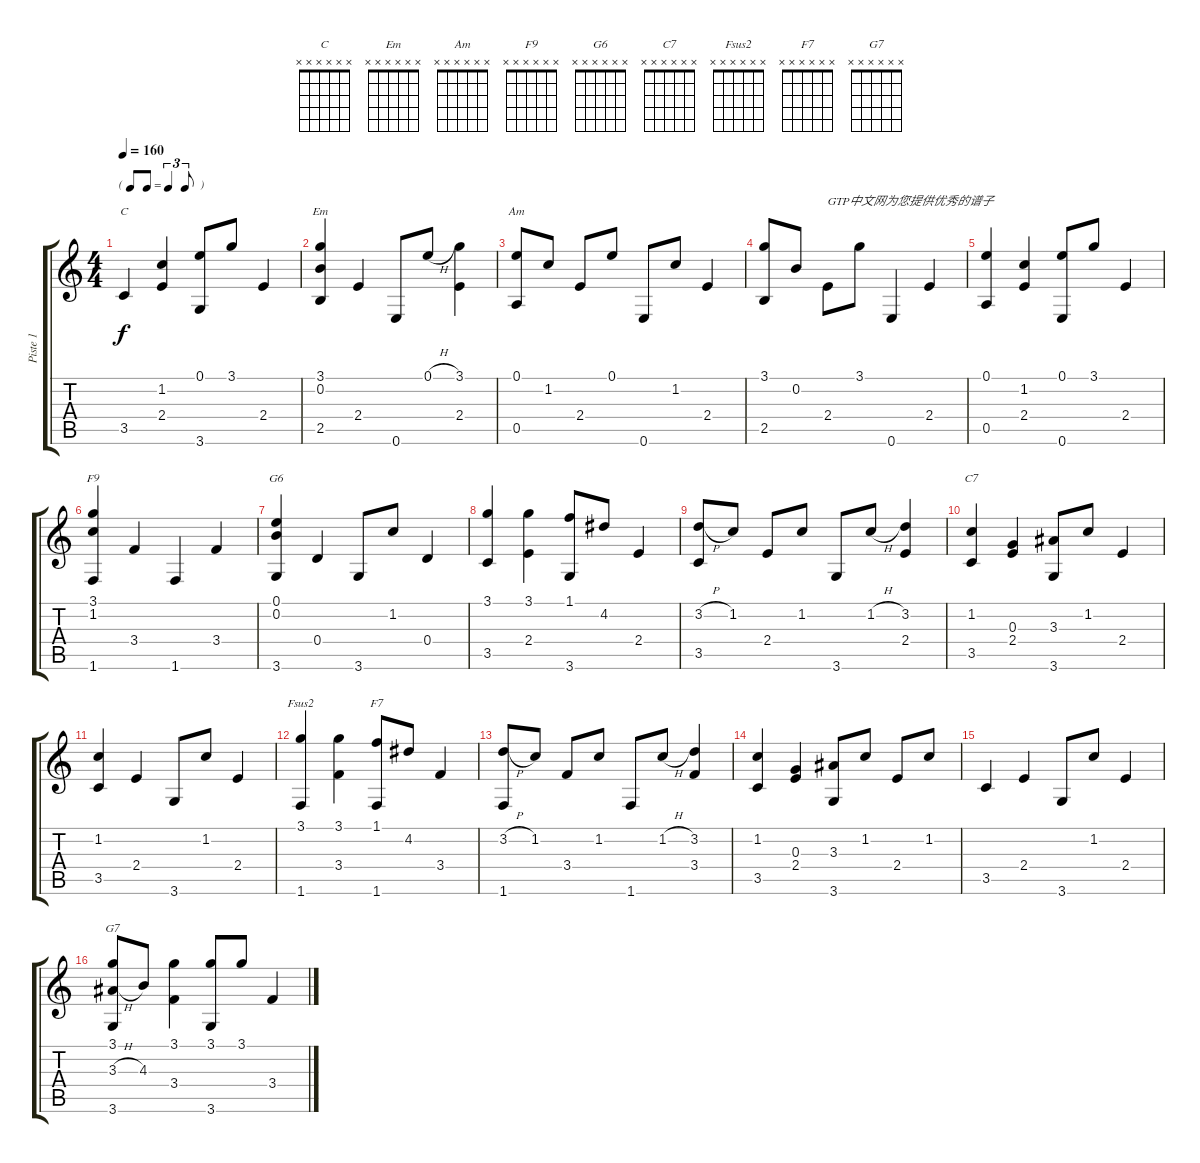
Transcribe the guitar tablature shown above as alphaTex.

\track ("Piste 1" "Piste 1") {instrument acousticguitarsteel}
\staff {score tabs}
\tuning (E4 B3 G3 D3 A2 E2) {hide}
\chord ("C" x x x x x x)
\chord ("Em" x x x x x x)
\chord ("Am" x x x x x x)
\chord ("F9" x x x x x x)
\chord ("G6" x x x x x x)
\chord ("C7" x x x x x x)
\chord ("Fsus2" x x x x x x)
\chord ("F7" x x x x x x)
\chord ("G7" x x x x x x)
\ts (4 4)
\tf triplet8th
\tempo 160
\clef g2
\ks c
3.5.4{ch "C" dy f instrument acousticguitarsteel} (1.2 2.4).4 (0.1 3.6).8 3.1.8 2.4.4 |
(3.1 0.2 2.5).4{ch "Em"} 2.4.4 0.6.8 0.1{h}.8 (3.1 2.4).4 |
(0.1 0.5).8{ch "Am"} 1.2.8 2.4.8 0.1.8 0.6.8 1.2.8 2.4.4 |
(3.1 2.5).8 0.2.8 2.4.8{txt "GTP中文网为您提供优秀的谱子"} 3.1.8 0.6.4 2.4.4 |
(0.1 0.5).4 (1.2 2.4).4 (0.1 0.6).8 3.1.8 2.4.4 |
(3.1 1.2 1.6).4{ch "F9"} 3.4.4 1.6.4 3.4.4 |
(0.1 0.2 3.6).4{ch "G6"} 0.4.4 3.6.8 1.2.8 0.4.4 |
(3.1 3.5).4 (3.1 2.4).4 (1.1 3.6).8 4.2.8 2.4.4 |
(3.2{h} 3.5).8 1.2.8 2.4.8 1.2.8 3.6.8 1.2{h}.8 (3.2 2.4).4 |
(1.2 3.5).4{ch "C7"} (0.3 2.4).4 (3.3 3.6).8 1.2.8 2.4.4 |
(1.2 3.5).4 2.4.4 3.6.8 1.2.8 2.4.4 |
(3.1 1.6).4{ch "Fsus2"} (3.1 3.4).4 (1.1 1.6).8{ch "F7"} 4.2.8 3.4.4 |
(3.2{h} 1.6).8 1.2.8 3.4.8 1.2.8 1.6.8 1.2{h}.8 (3.2 3.4).4 |
(1.2 3.5).4 (0.3 2.4).4 (3.3 3.6).8 1.2.8 2.4.8 1.2.8 |
3.5.4 2.4.4 3.6.8 1.2.8 2.4.4 |
(3.1 3.3{h} 3.6).8{ch "G7"} 4.3.8 (3.1 3.4).4 (3.1 3.6).8 3.1.8 3.4.4
